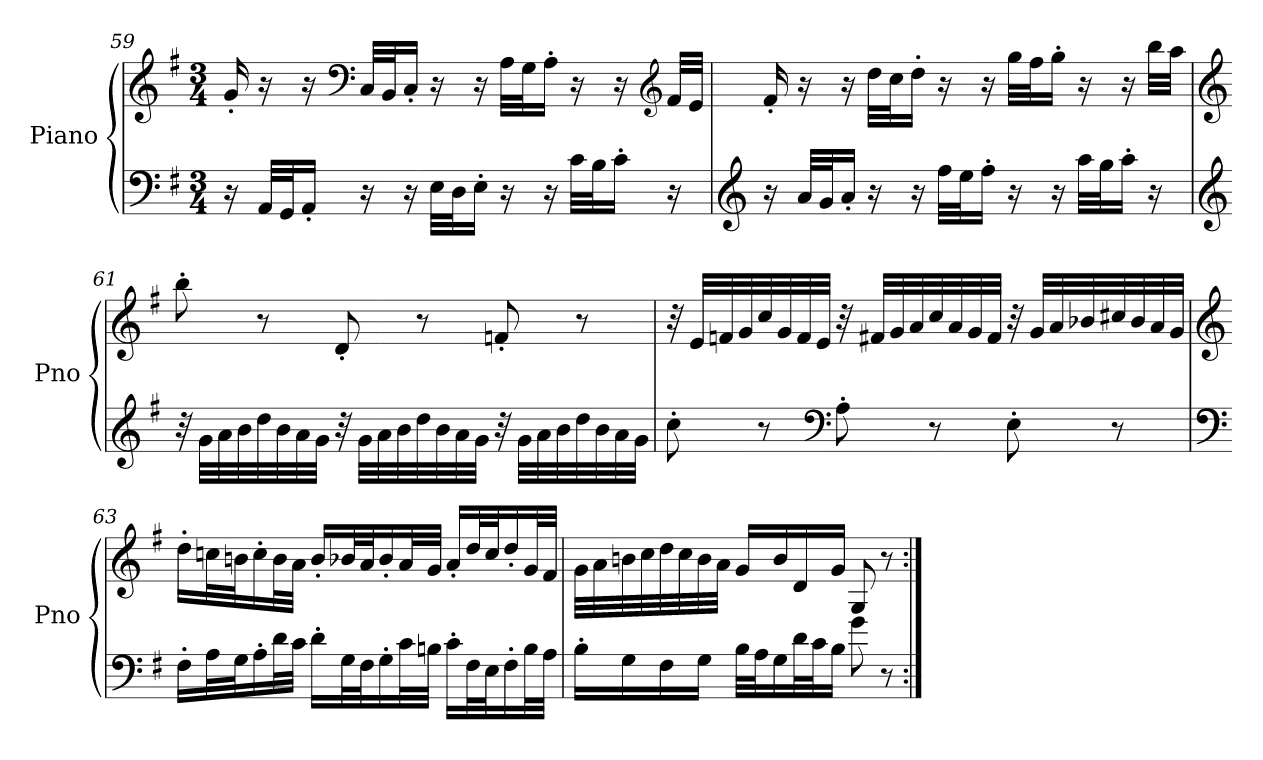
**kern	**kern
*part1	*part1
*staff2	*staff1
*I"Piano	*
*I'Pno	*
!!LO:LB:g=z
*clefF4	*clefG2
*k[f#]	*k[f#]
*M3/4	*M3/4
=59	=59
16r	16g'/
32AA/LLL	16r
32GG/J	.
16AA'/JJ	16r
*	*clefF4
16r	32C/LLL
.	32BB/J
16r	16C'/JJ
32E\LLL	16r
32D\J	.
16E'\JJ	16r
16r	32A\LLL
.	32G\J
16r	16A'\JJ
32c\LLL	16r
32B\J	.
16c'\JJ	16r
*	*clefG2
16r	32f#/LLL
.	32e/JJJ
=60	=60
*clefG2	*
16r	16f#'/
32a/LLL	16r
32g/J	.
16a'/JJ	16r
16r	32dd\LLL
.	32cc\J
16r	16dd'\JJ
32ff#\LLL	16r
32ee\J	.
16ff#'\JJ	16r
16r	32gg\LLL
.	32ff#\J
16r	16gg'\JJ
32aa\LLL	16r
32gg\J	.
16aa'\JJ	16r
16r	32bb\LLL
.	32aa\JJJ
!!LO:LB:g=z
=61	=61
*clefG2	*clefG2
32r	8bb'\
32g\LLL	.
32a\	.
32b\	.
32dd\	8r
32b\	.
32a\	.
32g\JJJ	.
32r	8d'/
32g\LLL	.
32a\	.
32b\	.
32dd\	8r
32b\	.
32a\	.
32g\JJJ	.
32r	8fn'/
32g\LLL	.
32a\	.
32b\	.
32dd\	8r
32b\	.
32a\	.
32g\JJJ	.
=62	=62
8cc'\	32r
.	32e/LLL
.	32fn/
.	32g/
8r	32cc/
.	32g/
.	32f/
.	32e/JJJ
*clefF4	*
8A'\	32r
.	32f#X/LLL
.	32g/
.	32a/
8r	32cc/
.	32a/
.	32g/
.	32f#/JJJ
8E'\	32r
.	32g/LLL
.	32a/
.	32b-X/
8r	32cc#X/
.	32b-/
.	32a/
.	32g/JJJ
!!LO:LB:g=z
=63	=63
*clefF4	*clefG2
16F#'\LL	16dd'\LL
32A\L	32ccn\L
32G\J	32bn\J
16A'\	16cc'\
32d\L	32b\L
32c\JJJ	32a\JJJ
16d'\LL	16b'/LL
32G\L	32b-X/L
32F#\J	32a/J
16G'\	16b-'/
32c\L	32a/L
32Bn\JJJ	32g/JJJ
16c'\LL	16a'/LL
32F#\L	32dd/L
32E\J	32cc/J
16F#'\	16dd'/
32B\L	32g/L
32A\JJJ	32f#/JJJ
=64	=64
16B'\LL	32g\LLL
.	32a\
16G\	32bn\
.	32cc\
16F#\	32dd\
.	32cc\
16G\JJ	32b\
.	32a\JJJ
32B\LLL	16g/LL
32A\J	.
16G\	16b/
32d\L	16d/
32c\J	.
16B\JJ	16g/JJ
8g\	8G/
8r	8r
=:|!	=:|!
*-	*-
